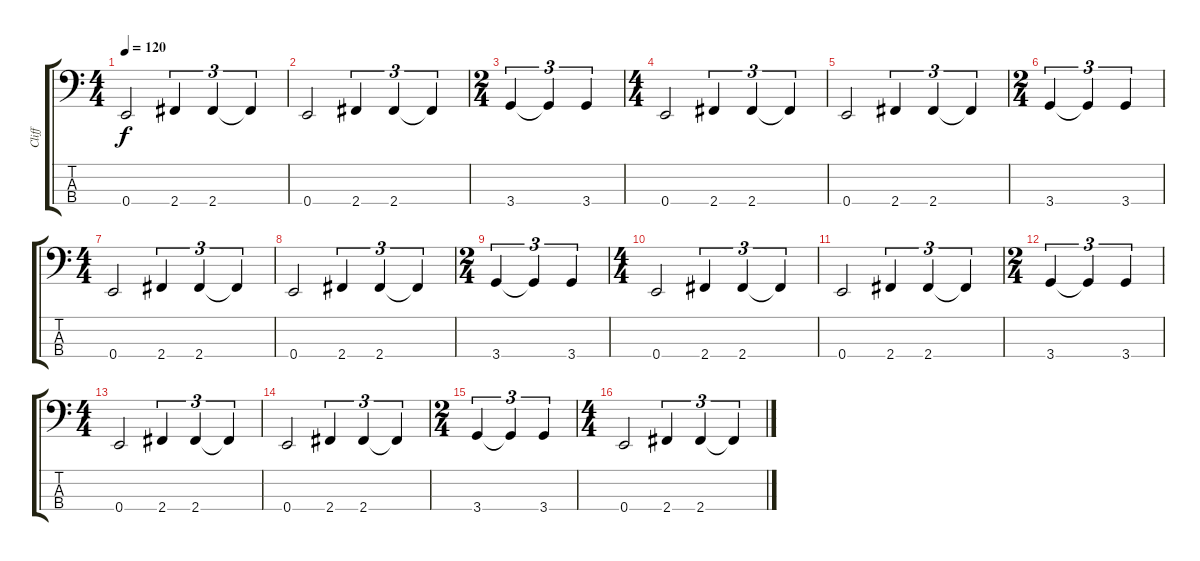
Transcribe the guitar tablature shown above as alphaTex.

\track ("Cliff" "Cliff") {instrument electricbassfinger}
\staff {score tabs}
\tuning (G2 D2 A1 E1) {hide}
\ts (4 4)
\tempo 120
\clef f4
\ks c
0.4.2{dy f} 2.4.4{tu (3 2)} 2.4.4{tu (3 2)} 2.4{t}.4{tu (3 2)} |
0.4.2 2.4.4{tu (3 2)} 2.4.4{tu (3 2)} 2.4{t}.4{tu (3 2)} |
\ts (2 4)
3.4.4{tu (3 2)} 3.4{t}.4{tu (3 2)} 3.4.4{tu (3 2)} |
\ts (4 4)
0.4.2 2.4.4{tu (3 2)} 2.4.4{tu (3 2)} 2.4{t}.4{tu (3 2)} |
0.4.2 2.4.4{tu (3 2)} 2.4.4{tu (3 2)} 2.4{t}.4{tu (3 2)} |
\ts (2 4)
3.4.4{tu (3 2)} 3.4{t}.4{tu (3 2)} 3.4.4{tu (3 2)} |
\ts (4 4)
0.4.2 2.4.4{tu (3 2)} 2.4.4{tu (3 2)} 2.4{t}.4{tu (3 2)} |
0.4.2 2.4.4{tu (3 2)} 2.4.4{tu (3 2)} 2.4{t}.4{tu (3 2)} |
\ts (2 4)
3.4.4{tu (3 2)} 3.4{t}.4{tu (3 2)} 3.4.4{tu (3 2)} |
\ts (4 4)
0.4.2 2.4.4{tu (3 2)} 2.4.4{tu (3 2)} 2.4{t}.4{tu (3 2)} |
0.4.2 2.4.4{tu (3 2)} 2.4.4{tu (3 2)} 2.4{t}.4{tu (3 2)} |
\ts (2 4)
3.4.4{tu (3 2)} 3.4{t}.4{tu (3 2)} 3.4.4{tu (3 2)} |
\ts (4 4)
0.4.2 2.4.4{tu (3 2)} 2.4.4{tu (3 2)} 2.4{t}.4{tu (3 2)} |
0.4.2 2.4.4{tu (3 2)} 2.4.4{tu (3 2)} 2.4{t}.4{tu (3 2)} |
\ts (2 4)
3.4.4{tu (3 2)} 3.4{t}.4{tu (3 2)} 3.4.4{tu (3 2)} |
\ts (4 4)
0.4.2 2.4.4{tu (3 2)} 2.4.4{tu (3 2)} 2.4{t}.4{tu (3 2)}
